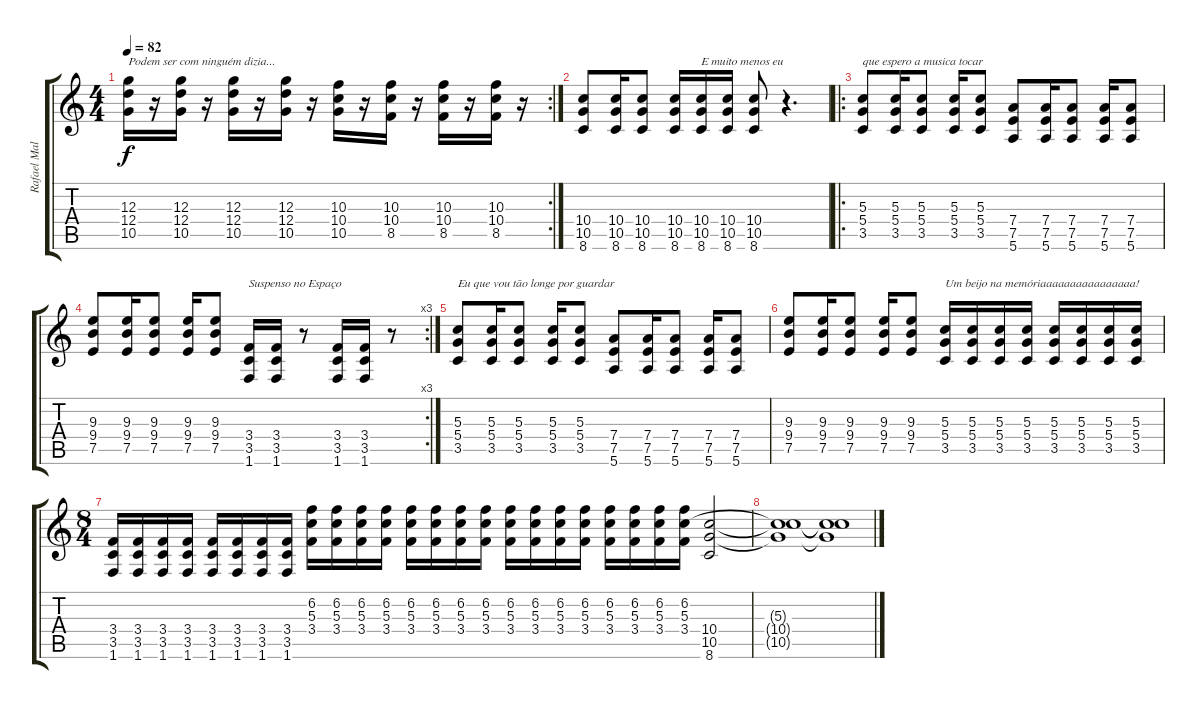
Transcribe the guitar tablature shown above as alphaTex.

\track ("Rafael Malenotti" "Rafael Mal") {instrument distortionguitar}
\staff {score tabs}
\tuning (E4 B3 G3 D3 A2 E2) {hide}
\rc 2
\ts (4 4)
\tempo 82
\clef g2
\ks c
(12.3 12.4 10.5).16{txt "Podem ser com ninguém dizia... " dy f} r.16 (12.3 12.4 10.5).16 r.16 (12.3 12.4 10.5).16 r.16 (12.3 12.4 10.5).16 r.16 (10.3 10.4 10.5).16 r.16 (10.3 10.4 8.5).16 r.16 (10.3 10.4 8.5).16 r.16 (10.3 10.4 8.5).16 r.16 |
(10.4 10.5 8.6).8 (10.4 10.5 8.6).16 (10.4 10.5 8.6).8 (10.4 10.5 8.6).16 (10.4 10.5 8.6).16{txt "E muito menos eu"} (10.4 10.5 8.6).16 (10.4 10.5 8.6).8 r.4{d} |
\ro
(5.3 5.4 3.5).8{txt "que espero a musica tocar"} (5.3 5.4 3.5).16 (5.3 5.4 3.5).8 (5.3 5.4 3.5).16 (5.3 5.4 3.5).8 (7.4 7.5 5.6).8 (7.4 7.5 5.6).16 (7.4 7.5 5.6).8 (7.4 7.5 5.6).16 (7.4 7.5 5.6).8 |
\rc 3
(9.3 9.4 7.5).8 (9.3 9.4 7.5).16 (9.3 9.4 7.5).8 (9.3 9.4 7.5).16 (9.3 9.4 7.5).8 (3.4 3.5 1.6).16{txt "Suspenso no Espaço"} (3.4 3.5 1.6).16 r.8 (3.4 3.5 1.6).16 (3.4 3.5 1.6).16 r.8 |
(5.3 5.4 3.5).8{txt "Eu que vou tão longe por guardar"} (5.3 5.4 3.5).16 (5.3 5.4 3.5).8 (5.3 5.4 3.5).16 (5.3 5.4 3.5).8 (7.4 7.5 5.6).8 (7.4 7.5 5.6).16 (7.4 7.5 5.6).8 (7.4 7.5 5.6).16 (7.4 7.5 5.6).8 |
(9.3 9.4 7.5).8 (9.3 9.4 7.5).16 (9.3 9.4 7.5).8 (9.3 9.4 7.5).16 (9.3 9.4 7.5).8 (5.3 5.4 3.5).16{txt "Um beijo na memóriaaaaaaaaaaaaaaaa!"} (5.3 5.4 3.5).16 (5.3 5.4 3.5).16 (5.3 5.4 3.5).16 (5.3 5.4 3.5).16 (5.3 5.4 3.5).16 (5.3 5.4 3.5).16 (5.3 5.4 3.5).16 |
\ts (8 4)
(3.4 3.5 1.6).16 (3.4 3.5 1.6).16 (3.4 3.5 1.6).16 (3.4 3.5 1.6).16 (3.4 3.5 1.6).16 (3.4 3.5 1.6).16 (3.4 3.5 1.6).16 (3.4 3.5 1.6).16 (6.2 5.3 3.4).16 (6.2 5.3 3.4).16 (6.2 5.3 3.4).16 (6.2 5.3 3.4).16 (6.2 5.3 3.4).16 (6.2 5.3 3.4).16 (6.2 5.3 3.4).16 (6.2 5.3 3.4).16 (6.2 5.3 3.4).16 (6.2 5.3 3.4).16 (6.2 5.3 3.4).16 (6.2 5.3 3.4).16 (6.2 5.3 3.4).16 (6.2 5.3 3.4).16 (6.2 5.3 3.4).16 (6.2 5.3 3.4).16 (10.4 10.5 8.6).2 |
(5.3{t} 10.4{t} 10.5{t}).1{volume 0} (5.3{t} 10.4{t} 10.5{t}).1
